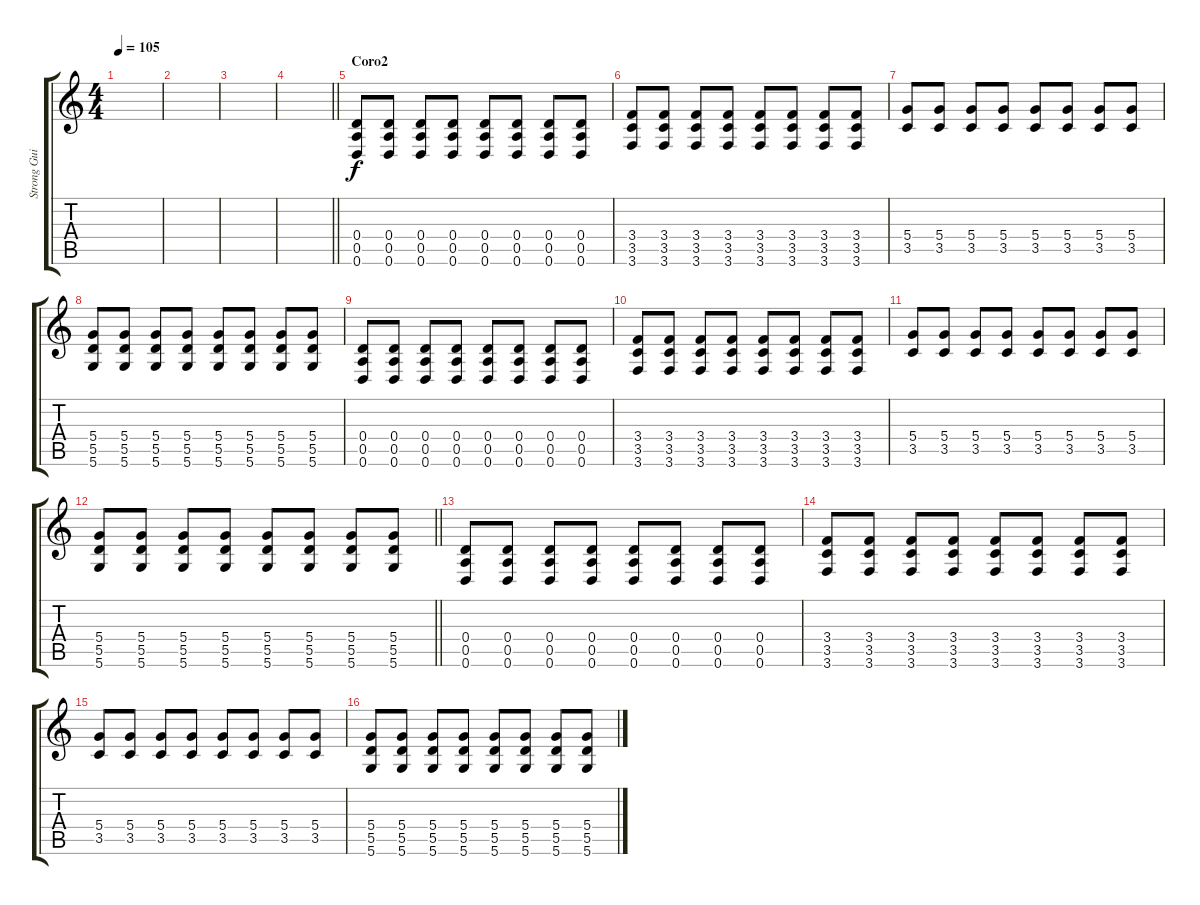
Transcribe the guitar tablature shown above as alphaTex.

\track ("Strong Guitar" "Strong Gui") {instrument acousticguitarsteel}
\staff {score tabs}
\tuning (E4 B3 G3 D3 A2 D2) {hide}
\ts (4 4)
\tempo 105
\clef g2
\ks c
|
|
|
\barLineRight lightlight
|
\section ("" "Coro2")
(0.4 0.5 0.6).8 (0.4 0.5 0.6).8 (0.4 0.5 0.6).8 (0.4 0.5 0.6).8 (0.4 0.5 0.6).8 (0.4 0.5 0.6).8 (0.4 0.5 0.6).8 (0.4 0.5 0.6).8 |
(3.4 3.5 3.6).8 (3.4 3.5 3.6).8 (3.4 3.5 3.6).8 (3.4 3.5 3.6).8 (3.4 3.5 3.6).8 (3.4 3.5 3.6).8 (3.4 3.5 3.6).8 (3.4 3.5 3.6).8 |
(5.4 3.5).8 (5.4 3.5).8 (5.4 3.5).8 (5.4 3.5).8 (5.4 3.5).8 (5.4 3.5).8 (5.4 3.5).8 (5.4 3.5).8 |
(5.4 5.5 5.6).8 (5.4 5.5 5.6).8 (5.4 5.5 5.6).8 (5.4 5.5 5.6).8 (5.4 5.5 5.6).8 (5.4 5.5 5.6).8 (5.4 5.5 5.6).8 (5.4 5.5 5.6).8 |
(0.4 0.5 0.6).8 (0.4 0.5 0.6).8 (0.4 0.5 0.6).8 (0.4 0.5 0.6).8 (0.4 0.5 0.6).8 (0.4 0.5 0.6).8 (0.4 0.5 0.6).8 (0.4 0.5 0.6).8 |
(3.4 3.5 3.6).8 (3.4 3.5 3.6).8 (3.4 3.5 3.6).8 (3.4 3.5 3.6).8 (3.4 3.5 3.6).8 (3.4 3.5 3.6).8 (3.4 3.5 3.6).8 (3.4 3.5 3.6).8 |
(5.4 3.5).8 (5.4 3.5).8 (5.4 3.5).8 (5.4 3.5).8 (5.4 3.5).8 (5.4 3.5).8 (5.4 3.5).8 (5.4 3.5).8 |
\barLineRight lightlight
(5.4 5.5 5.6).8 (5.4 5.5 5.6).8 (5.4 5.5 5.6).8 (5.4 5.5 5.6).8 (5.4 5.5 5.6).8 (5.4 5.5 5.6).8 (5.4 5.5 5.6).8 (5.4 5.5 5.6).8 |
(0.4 0.5 0.6).8 (0.4 0.5 0.6).8 (0.4 0.5 0.6).8 (0.4 0.5 0.6).8 (0.4 0.5 0.6).8 (0.4 0.5 0.6).8 (0.4 0.5 0.6).8 (0.4 0.5 0.6).8 |
(3.4 3.5 3.6).8 (3.4 3.5 3.6).8 (3.4 3.5 3.6).8 (3.4 3.5 3.6).8 (3.4 3.5 3.6).8 (3.4 3.5 3.6).8 (3.4 3.5 3.6).8 (3.4 3.5 3.6).8 |
(5.4 3.5).8 (5.4 3.5).8 (5.4 3.5).8 (5.4 3.5).8 (5.4 3.5).8 (5.4 3.5).8 (5.4 3.5).8 (5.4 3.5).8 |
(5.4 5.5 5.6).8 (5.4 5.5 5.6).8 (5.4 5.5 5.6).8 (5.4 5.5 5.6).8 (5.4 5.5 5.6).8 (5.4 5.5 5.6).8 (5.4 5.5 5.6).8 (5.4 5.5 5.6).8
